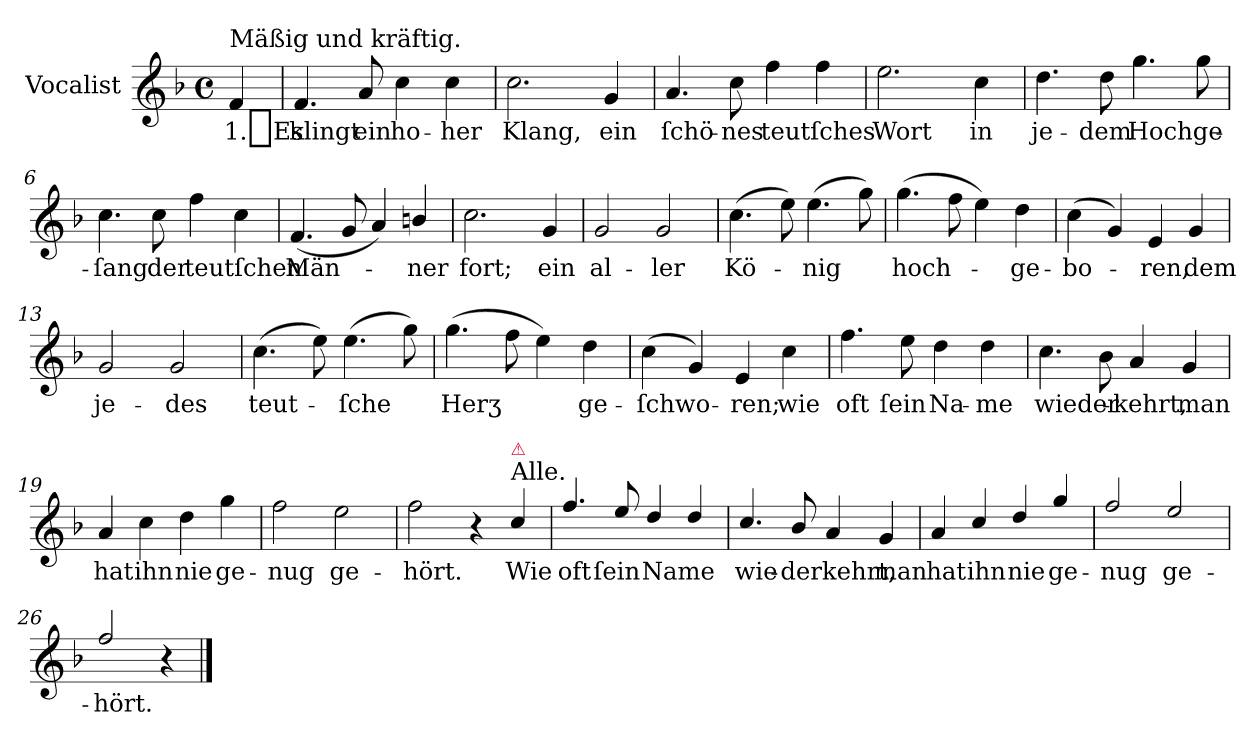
**kern	**text
*part1	*part1
*staff1	*staff1
*I"Vocalist	*
*clefG2	*
*k[b-]	*
*F:	*
*M4/4	*
*met(c)	*
=	=
!LO:TX:a:t=Mäßig und kräftig.	!
4f	1._Es
=1	=1
4.f	klingt
8a	ein
4cc	ho-
4cc	-her
=2	=2
2.cc	Klang,
4g	ein
=3	=3
4.a	ſchö-
8cc	-nes
4ff	teutſches
4ff	.
=4	=4
2.ee	Wort
4cc	in
=5	=5
4.dd	je-
8dd	-dem
4.gg	Hochge-
8gg	.
=6	=6
4.cc	-ſang
8cc	der
4ff	teutſchen
4cc	.
=7	=7
(4.f	Män-
8g	.
4a)	.
4bn/	-ner
=8	=8
2.cc	fort;
4g	ein
=9	=9
2g	al-
2g	-ler
=10	=10
(4.cc	Kö-
8ee)	.
(4.ee	-nig
8gg)	.
=11	=11
(4.gg	hoch-
8ff	.
4ee)	.
4dd	-ge-
=12	=12
(4cc	-bo-
4g)	.
4e	-ren,
4g	dem
=13	=13
2g	je-
2g	-des
=14	=14
(4.cc	teut-
8ee)	.
(4.ee	-ſche
8gg)	.
=15	=15
(4.gg	Herʒ
8ff	.
4ee)	.
4dd	ge-
=16	=16
(4cc	-ſchwo-
4g)	.
4e	-ren;
4cc	wie
=17	=17
4.ff	oft
8ee	ſein
4dd	Na-
4dd	-me
=18	=18
4.cc	wieder-
8b-	.
4a	-kehrt,
4g	man
=19	=19
4a	hat
4cc	ihn
4dd	nie
4gg	ge-
=20	=20
2ff	-nug
2ee	ge-
=21	=21
2ff	-hört.
4r	.
!LO:TX:a:t=Alle.	!
!LO:TX:a:color=crimson:t=⚠	!
4cc/	Wie
=22	=22
4.ff/	oft
8ee/	ſein
4dd/	Name
4dd/	.
=23	=23
4.cc/	wie-
8b-/	-derkehrt,
4a	.
4g	man
=24	=24
4a	hat
4cc/	ihn
4dd/	nie
4gg/	ge-
=25	=25
2ff/	-nug
2ee/	ge-
=26	=26
2ff/	-hört.
4r	.
==	==
*-	*-
